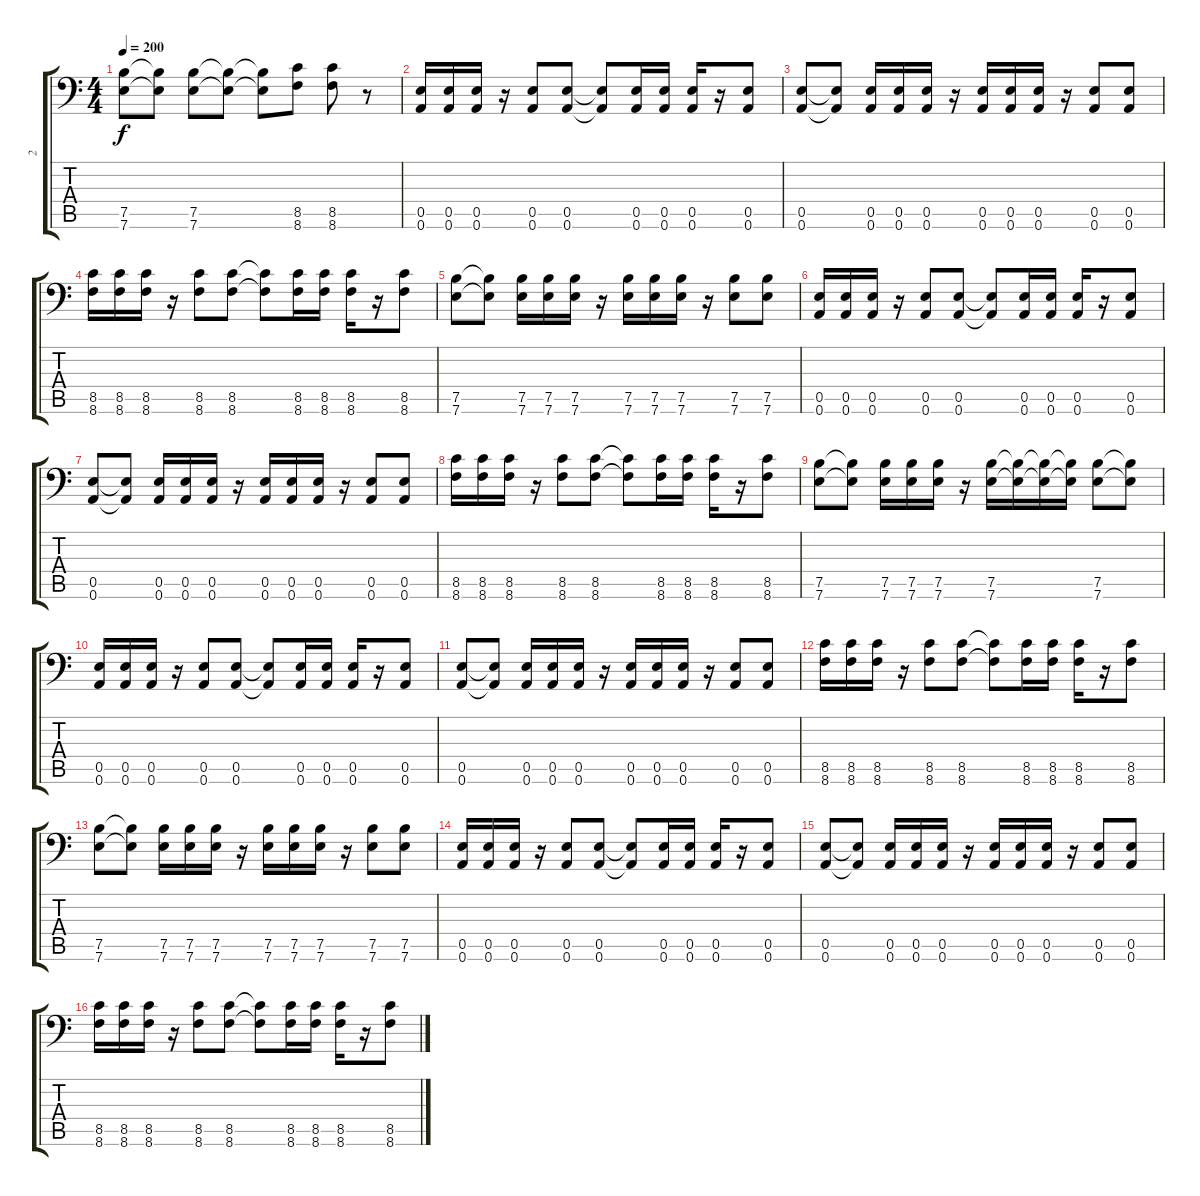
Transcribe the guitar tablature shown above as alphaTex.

\track ("2" "2") {instrument distortionguitar}
\staff {score tabs}
\tuning (B3 Gb3 D3 A2 E2 A1) {hide}
\ts (4 4)
\tempo 200
\clef f4
\ks c
(7.5 7.6).8{dy f} (7.5{t} 7.6{t}).8 (7.5 7.6).8 (7.5{t} 7.6{t}).8 (7.5{t} 7.6{t}).8 (8.5 8.6).8 (8.5 8.6).8 r.8 |
(0.5 0.6).16 (0.5 0.6).16 (0.5 0.6).16 r.16 (0.5 0.6).8 (0.5 0.6).8 (0.5{t} 0.6{t}).8 (0.5 0.6).16 (0.5 0.6).16 (0.5 0.6).16 r.16 (0.5 0.6).8 |
(0.5 0.6).8 (0.5{t} 0.6{t}).8 (0.5 0.6).16 (0.5 0.6).16 (0.5 0.6).16 r.16 (0.5 0.6).16 (0.5 0.6).16 (0.5 0.6).16 r.16 (0.5 0.6).8 (0.5 0.6).8 |
(8.5 8.6).16 (8.5 8.6).16 (8.5 8.6).16 r.16 (8.5 8.6).8 (8.5 8.6).8 (8.5{t} 8.6{t}).8 (8.5 8.6).16 (8.5 8.6).16 (8.5 8.6).16 r.16 (8.5 8.6).8 |
(7.5 7.6).8 (7.5{t} 7.6{t}).8 (7.5 7.6).16 (7.5 7.6).16 (7.5 7.6).16 r.16 (7.5 7.6).16 (7.5 7.6).16 (7.5 7.6).16 r.16 (7.5 7.6).8 (7.5 7.6).8 |
(0.5 0.6).16 (0.5 0.6).16 (0.5 0.6).16 r.16 (0.5 0.6).8 (0.5 0.6).8 (0.5{t} 0.6{t}).8 (0.5 0.6).16 (0.5 0.6).16 (0.5 0.6).16 r.16 (0.5 0.6).8 |
(0.5 0.6).8 (0.5{t} 0.6{t}).8 (0.5 0.6).16 (0.5 0.6).16 (0.5 0.6).16 r.16 (0.5 0.6).16 (0.5 0.6).16 (0.5 0.6).16 r.16 (0.5 0.6).8 (0.5 0.6).8 |
(8.5 8.6).16 (8.5 8.6).16 (8.5 8.6).16 r.16 (8.5 8.6).8 (8.5 8.6).8 (8.5{t} 8.6{t}).8 (8.5 8.6).16 (8.5 8.6).16 (8.5 8.6).16 r.16 (8.5 8.6).8 |
(7.5 7.6).8 (7.5{t} 7.6{t}).8 (7.5 7.6).16 (7.5 7.6).16 (7.5 7.6).16 r.16 (7.5 7.6).16 (7.5{t} 7.6{t}).16 (7.5{t} 7.6{t}).16 (7.5{t} 7.6{t}).16 (7.5 7.6).8 (7.5{t} 7.6{t}).8 |
(0.5 0.6).16 (0.5 0.6).16 (0.5 0.6).16 r.16 (0.5 0.6).8 (0.5 0.6).8 (0.5{t} 0.6{t}).8 (0.5 0.6).16 (0.5 0.6).16 (0.5 0.6).16 r.16 (0.5 0.6).8 |
(0.5 0.6).8 (0.5{t} 0.6{t}).8 (0.5 0.6).16 (0.5 0.6).16 (0.5 0.6).16 r.16 (0.5 0.6).16 (0.5 0.6).16 (0.5 0.6).16 r.16 (0.5 0.6).8 (0.5 0.6).8 |
(8.5 8.6).16 (8.5 8.6).16 (8.5 8.6).16 r.16 (8.5 8.6).8 (8.5 8.6).8 (8.5{t} 8.6{t}).8 (8.5 8.6).16 (8.5 8.6).16 (8.5 8.6).16 r.16 (8.5 8.6).8 |
(7.5 7.6).8 (7.5{t} 7.6{t}).8 (7.5 7.6).16 (7.5 7.6).16 (7.5 7.6).16 r.16 (7.5 7.6).16 (7.5 7.6).16 (7.5 7.6).16 r.16 (7.5 7.6).8 (7.5 7.6).8 |
(0.5 0.6).16 (0.5 0.6).16 (0.5 0.6).16 r.16 (0.5 0.6).8 (0.5 0.6).8 (0.5{t} 0.6{t}).8 (0.5 0.6).16 (0.5 0.6).16 (0.5 0.6).16 r.16 (0.5 0.6).8 |
(0.5 0.6).8 (0.5{t} 0.6{t}).8 (0.5 0.6).16 (0.5 0.6).16 (0.5 0.6).16 r.16 (0.5 0.6).16 (0.5 0.6).16 (0.5 0.6).16 r.16 (0.5 0.6).8 (0.5 0.6).8 |
(8.5 8.6).16 (8.5 8.6).16 (8.5 8.6).16 r.16 (8.5 8.6).8 (8.5 8.6).8 (8.5{t} 8.6{t}).8 (8.5 8.6).16 (8.5 8.6).16 (8.5 8.6).16 r.16 (8.5 8.6).8
